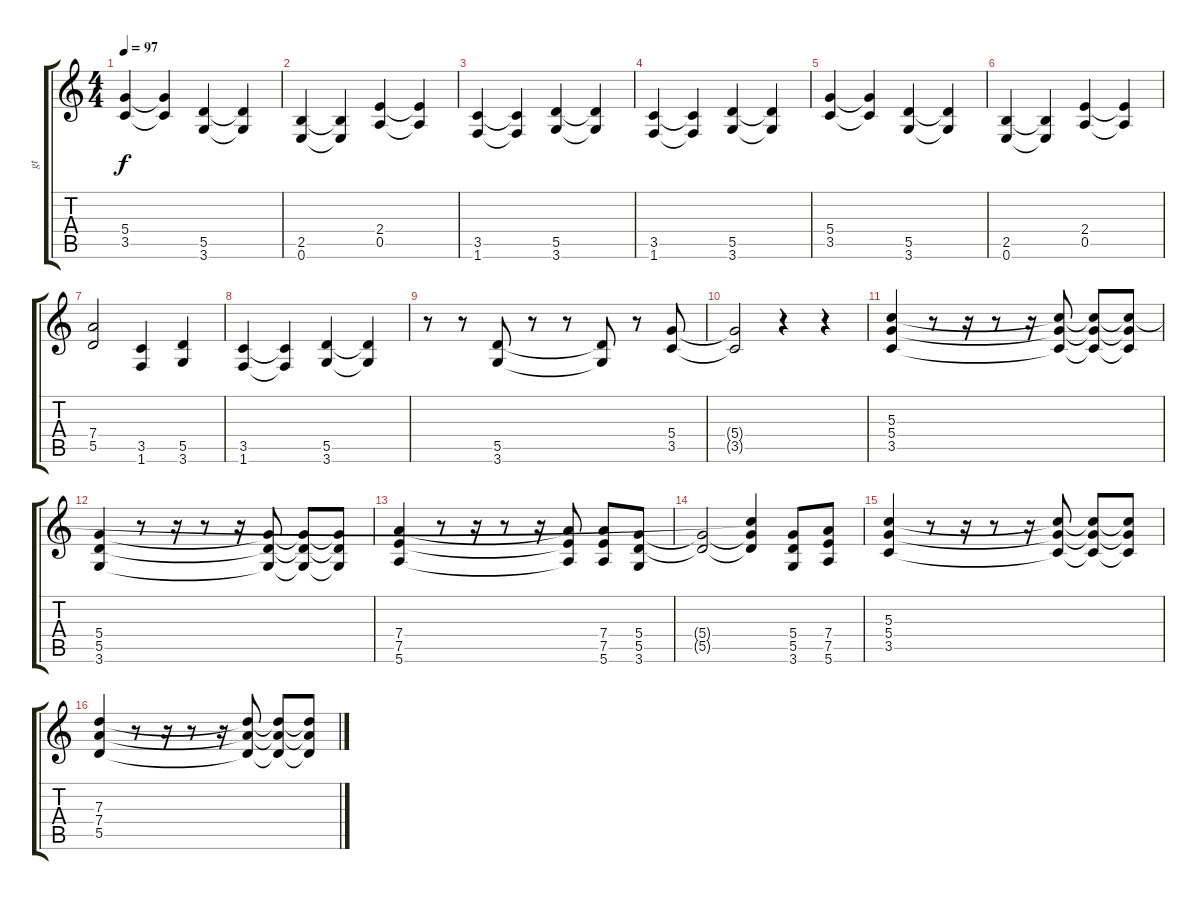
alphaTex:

\track ("gt" "gt") {instrument overdrivenguitar}
\staff {score tabs}
\tuning (E4 B3 G3 D3 A2 E2) {hide}
\ts (4 4)
\tempo 97
\clef g2
\ks c
(5.4 3.5).4{dy f} (5.4{t} 3.5{t}).4 (5.5 3.6).4 (5.5{t} 3.6{t}).4 |
(2.5 0.6).4 (2.5{t} 0.6{t}).4 (2.4 0.5).4 (2.4{t} 0.5{t}).4 |
(3.5 1.6).4 (3.5{t} 1.6{t}).4 (5.5 3.6).4 (5.5{t} 3.6{t}).4 |
(3.5 1.6).4 (3.5{t} 1.6{t}).4 (5.5 3.6).4 (5.5{t} 3.6{t}).4 |
(5.4 3.5).4 (5.4{t} 3.5{t}).4 (5.5 3.6).4 (5.5{t} 3.6{t}).4 |
(2.5 0.6).4 (2.5{t} 0.6{t}).4 (2.4 0.5).4 (2.4{t} 0.5{t}).4 |
(7.4 5.5).2 (3.5 1.6).4 (5.5 3.6).4 |
(3.5 1.6).4 (3.5{t} 1.6{t}).4 (5.5 3.6).4 (5.5{t} 3.6{t}).4 |
r.8 r.8 (5.5 3.6).8 r.8 r.8 (5.5{t} 3.6{t}).8 r.8 (5.4 3.5).8 |
(5.4{t} 3.5{t}).2 r.4 r.4 |
(5.3 5.4 3.5).4 r.8 r.16 r.8 r.16 (5.3{t} 5.4{t} 3.5{t}).8 (5.3{t} 5.4{t} 3.5{t}).8 (5.3{t} 5.4{t} 3.5{t}).8 |
(5.4 5.5 3.6).4 r.8 r.16 r.8 r.16 (5.4{t} 5.5{t} 3.6{t}).8 (5.4{t} 5.5{t} 3.6{t}).8 (5.4{t} 5.5{t} 3.6{t}).8 |
(7.4 7.5 5.6).4 r.8 r.16 r.8 r.16 (7.4{t} 7.5{t} 5.6{t}).8 (7.4 7.5 5.6).8 (5.4 5.5 3.6).8 |
(5.4{t} 5.5{t}).2 (5.3{t} 5.4{t} 5.5{t}).4 (5.4 5.5 3.6).8 (7.4 7.5 5.6).8 |
(5.3 5.4 3.5).4 r.8 r.16 r.8 r.16 (5.3{t} 5.4{t} 3.5{t}).8 (5.3{t} 5.4{t} 3.5{t}).8 (5.3{t} 5.4{t} 3.5{t}).8 |
(7.3 7.4 5.5).4 r.8 r.16 r.8 r.16 (7.3{t} 7.4{t} 5.5{t}).8 (7.3{t} 7.4{t} 5.5{t}).8 (7.3{t} 7.4{t} 5.5{t}).8
